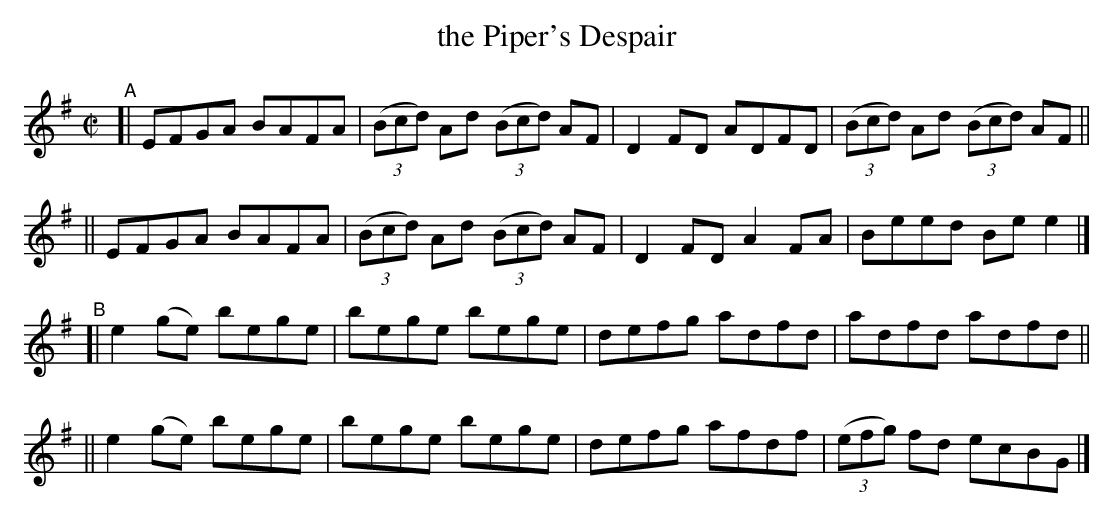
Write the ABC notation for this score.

X:1
T: the Piper's Despair
M: C|
L: 1/8
K: G
"^A"\
[| EFGA BAFA | (3(Bcd) Ad (3(Bcd) AF | D2FD ADFD | (3(Bcd) Ad (3(Bcd) AF ||
|| EFGA BAFA | (3(Bcd) Ad (3(Bcd) AF | D2FD A2FA | Beed Bee2 |]
"^B"\
[| e2(ge) bege | bege bege | defg adfd | adfd adfd ||
|| e2(ge) bege | bege bege | defg afdf | (3(efg) fd ecBG |]
